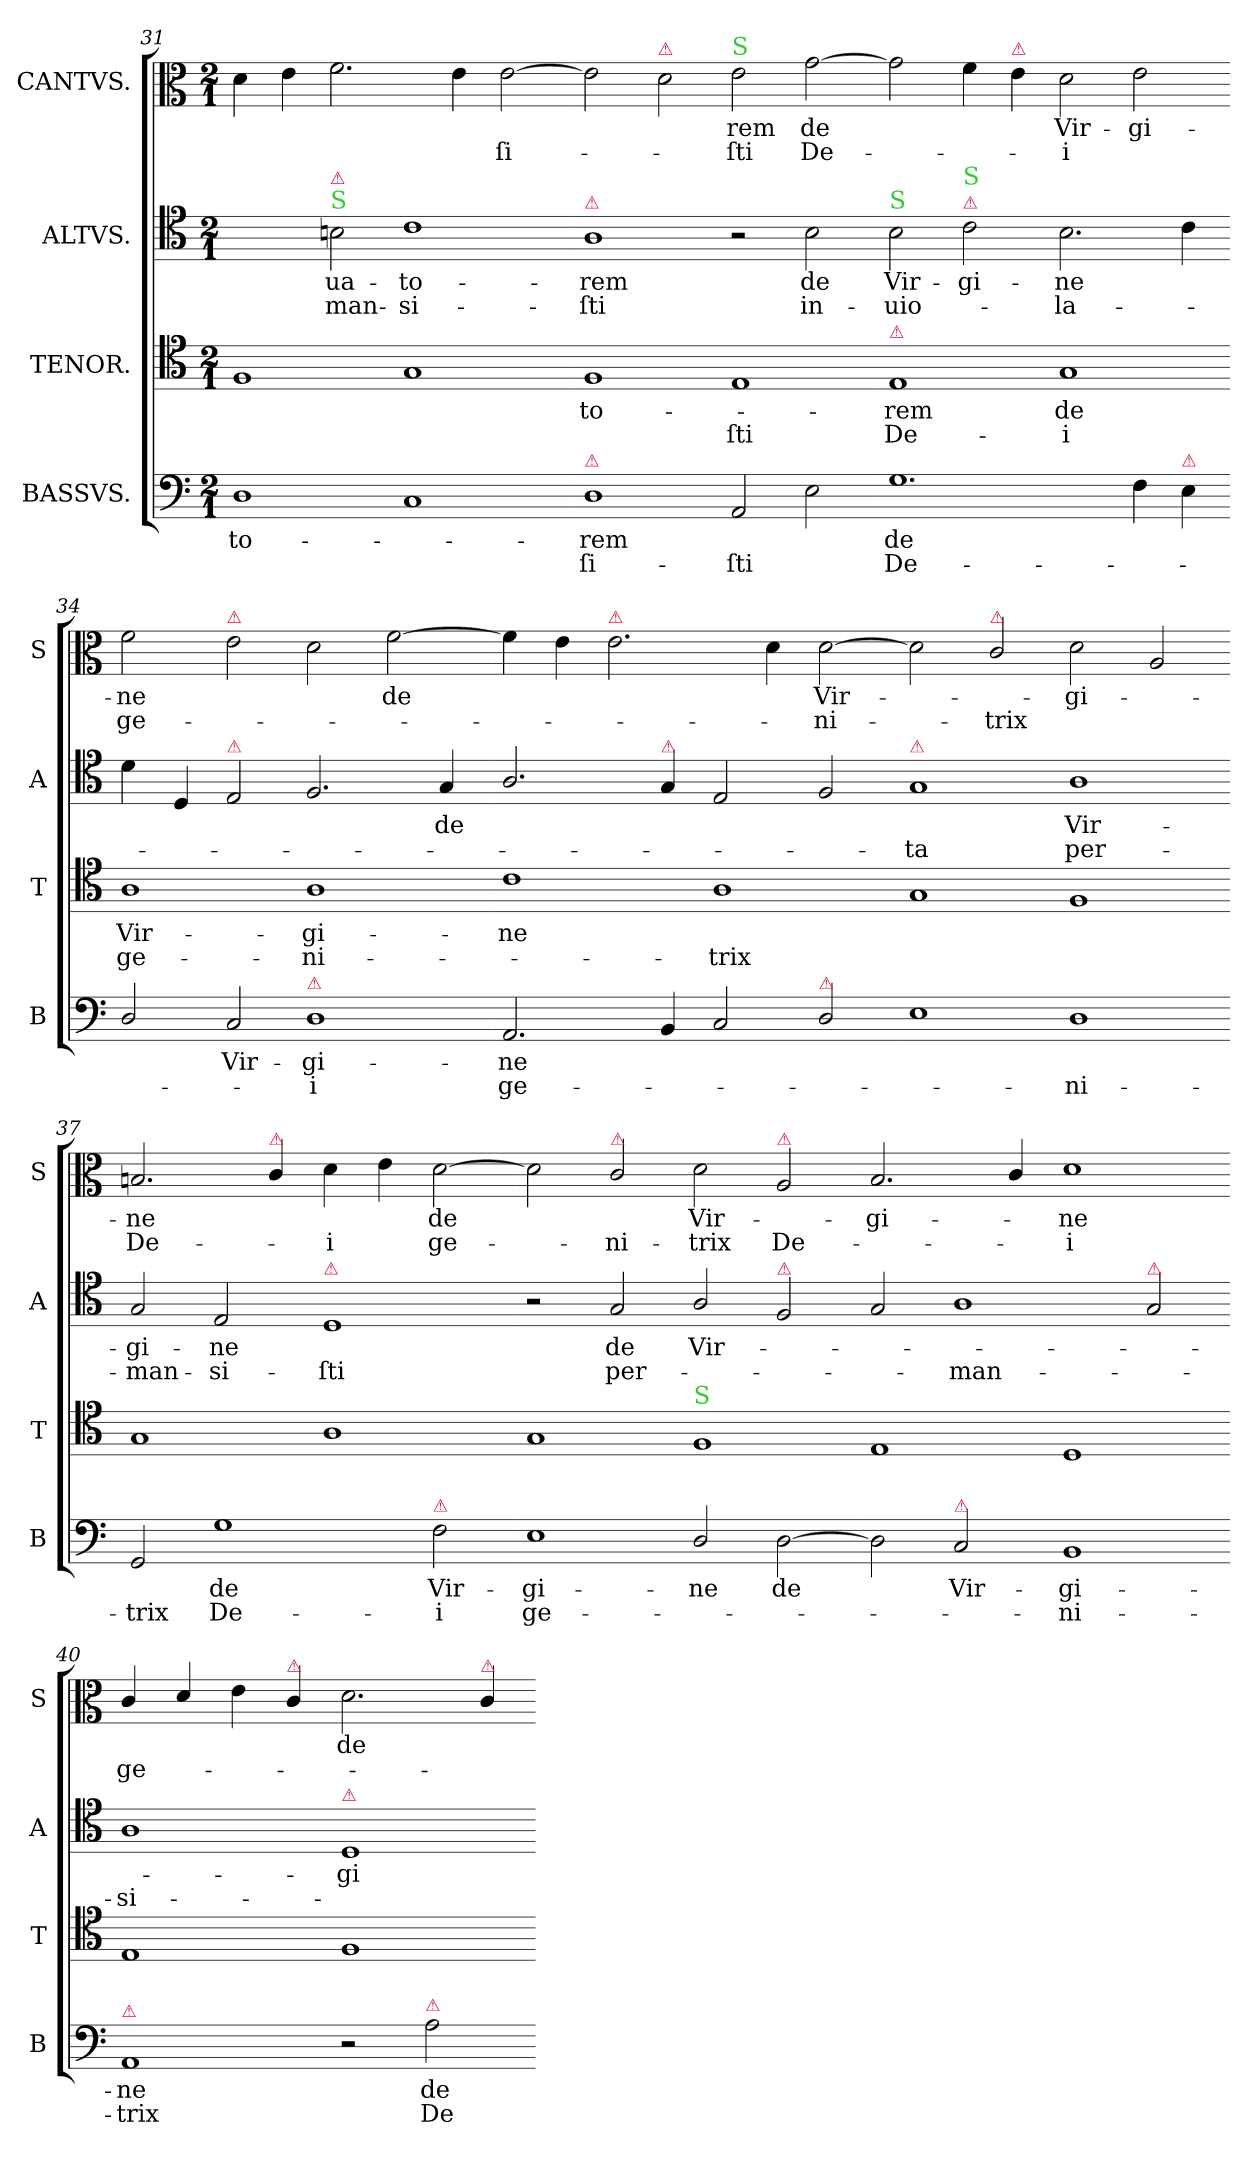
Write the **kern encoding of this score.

**kern	**text	**text	**kern	**text	**text	**kern	**text	**text	**kern	**text	**text
*part4	*part4	*part4	*part3	*part3	*part3	*part2	*part2	*part2	*part1	*part1	*part1
*staff4	*staff4	*staff4	*staff3	*staff3	*staff3	*staff2	*staff2	*staff2	*staff1	*staff1	*staff1
*I"BASSVS.	*	*	*I"TENOR.	*	*	*I"ALTVS.	*	*	*I"CANTVS.	*	*
*I'B	*	*	*I'T	*	*	*I'A	*	*	*I'S	*	*
*clefF4	*	*	*clefC4	*	*	*clefC4	*	*	*clefC3	*	*
*k[]	*	*	*k[]	*	*	*k[]	*	*	*k[]	*	*
*M2/1	*	*	*M2/1	*	*	*M2/1	*	*	*M2/1	*	*
=31	=31	=31	=31	=31	=31	=31	=31	=31	=31	=31	=31
1D	-to-	.	1F	.	.	2ryy	.	.	4d\	.	.
.	.	.	.	.	.	.	.	.	4e\	.	.
!	!	!	!	!	!	!LO:TX:a:color=limegreen:t=S	!	!	!	!	!
!	!	!	!	!	!	!LO:TX:a:color=crimson:t=⚠	!	!	!	!	!
.	.	.	.	.	.	2Bn\	-ua-	-man-	2.f\	.	.
1C	.	.	1G	.	.	1c	-to-	-si-	.	.	.
.	.	.	.	.	.	.	.	.	4e\	.	.
.	.	.	.	.	.	.	.	.	[2e\	.	-ſi-
=32-	=32-	=32-	=32-	=32-	=32-	=32-	=32-	=32-	=32-	=32-	=32-
!	!	!	!	!	!	!LO:TX:a:color=crimson:t=⚠	!	!	!	!	!
!LO:TX:a:color=crimson:t=⚠	!	!	!	!	!	!	!	!	!	!	!
1D	-rem	-ſi-	1F	-to-	.	1A	-rem	-ſti	2e\]	.	.
!	!	!	!	!	!	!	!	!	!LO:TX:a:color=crimson:t=⚠	!	!
.	.	.	.	.	.	.	.	.	2d\	.	.
!	!	!	!	!	!	!	!	!	!LO:TX:a:color=limegreen:t=S	!	!
2AA/	.	-ſti	1E	.	-ſti	2r	.	.	2e\	-rem	-ſti
2E\	.	.	.	.	.	2B\	de	in-	[2g\	de	De-
=33-	=33-	=33-	=33-	=33-	=33-	=33-	=33-	=33-	=33-	=33-	=33-
!	!	!	!	!	!	!LO:TX:a:color=limegreen:t=S	!	!	!	!	!
!	!	!	!LO:TX:a:color=crimson:t=⚠	!	!	!	!	!	!	!	!
1.G	de	De-	1E	-rem	De-	2B\	Vir-	-uio-	2g\]	.	.
!	!	!	!	!	!	!LO:TX:a:color=crimson:t=⚠	!	!	!	!	!
!	!	!	!	!	!	!LO:TX:a:color=limegreen:t=S	!	!	!	!	!
.	.	.	.	.	.	2c\	-gi-	.	4f\	.	.
!	!	!	!	!	!	!	!	!	!LO:TX:a:color=crimson:t=⚠	!	!
.	.	.	.	.	.	.	.	.	4e\	.	.
.	.	.	1G	de	-i	2.B\	-ne	-la-	2d\	Vir-	-i
4F\	.	.	.	.	.	.	.	.	2e\	-gi-	.
!LO:TX:a:color=crimson:t=⚠	!	!	!	!	!	!	!	!	!	!	!
4E\	.	.	.	.	.	4c\	.	.	.	.	.
=34-	=34-	=34-	=34-	=34-	=34-	=34-	=34-	=34-	=34-	=34-	=34-
2D/	.	.	1A	Vir-	ge-	4d\	.	.	2f\	-ne	ge-
.	.	.	.	.	.	4D/	.	.	.	.	.
!	!	!	!	!	!	!	!	!	!LO:TX:a:color=crimson:t=⚠	!	!
!	!	!	!	!	!	!LO:TX:a:color=crimson:t=⚠	!	!	!	!	!
2C/	Vir-	.	.	.	.	2E/	.	.	2e\	.	.
!LO:TX:a:color=crimson:t=⚠	!	!	!	!	!	!	!	!	!	!	!
1D	-gi-	-i	1A	-gi-	-ni-	2.F/	.	.	2d\	.	.
!	!	!	!	!	!	!	!	!	!	!LO:LY:i	!
.	.	.	.	.	.	.	.	.	[2f\	de	.
.	.	.	.	.	.	4G/	de	.	.	.	.
=35-	=35-	=35-	=35-	=35-	=35-	=35-	=35-	=35-	=35-	=35-	=35-
2.AA/	-ne	ge-	1c	-ne	.	2.A/	.	.	4f\]	.	.
.	.	.	.	.	.	.	.	.	4e\	.	.
!	!	!	!	!	!	!	!	!	!LO:TX:a:color=crimson:t=⚠	!	!
.	.	.	.	.	.	.	.	.	2.e\	.	.
!	!	!	!	!	!	!LO:TX:a:color=crimson:t=⚠	!	!	!	!	!
4BB/	.	.	.	.	.	4G/	.	.	.	.	.
2C/	.	.	1A	.	-trix	2E/	.	.	.	.	.
.	.	.	.	.	.	.	.	.	4d\	.	.
!LO:TX:a:color=crimson:t=⚠	!	!	!	!	!	!	!	!	!	!	!
!	!	!	!	!	!	!	!	!	!	!LO:LY:i	!
2D/	.	.	.	.	.	2F/	.	.	[2d\	Vir-	-ni-
=36-	=36-	=36-	=36-	=36-	=36-	=36-	=36-	=36-	=36-	=36-	=36-
!	!	!	!	!	!	!LO:TX:a:color=crimson:t=⚠	!	!	!	!	!
1E	.	.	1G	.	.	1G	.	-ta	2d\]	.	.
!	!	!	!	!	!	!	!	!	!LO:TX:a:color=crimson:t=⚠	!	!
.	.	.	.	.	.	.	.	.	2c/	.	-trix
!	!	!	!	!	!	!	!	!	!	!LO:LY:i	!
1D	.	-ni-	1F	.	.	1A	Vir-	per-	2d\	-gi-	.
.	.	.	.	.	.	.	.	.	2A/	.	.
=37-	=37-	=37-	=37-	=37-	=37-	=37-	=37-	=37-	=37-	=37-	=37-
!	!	!	!	!	!	!	!	!	!	!LO:LY:i	!LO:LY:i
2GG/	.	-trix	1G	.	.	2G/	-gi-	-man-	2.Bn/	-ne	De-
!	!	!LO:LY:i	!	!	!	!	!	!	!	!	!
1G	de	De-	.	.	.	2E/	-ne	-si-	.	.	.
!	!	!	!	!	!	!	!	!	!LO:TX:a:color=crimson:t=⚠	!	!
.	.	.	.	.	.	.	.	.	4c/	.	.
!	!	!	!	!	!	!LO:TX:a:color=crimson:t=⚠	!	!	!	!	!
!	!	!	!	!	!	!	!	!	!	!	!LO:LY:i
.	.	.	1A	.	.	1D	.	-ſti	4d\	.	-i
.	.	.	.	.	.	.	.	.	4e\	.	.
!LO:TX:a:color=crimson:t=⚠	!	!	!	!	!	!	!	!	!	!	!
!	!	!LO:LY:i	!	!	!	!	!	!	!	!LO:LY:i	!LO:LY:i
2F\	Vir-	i	.	.	.	.	.	.	[2d\	de	ge-
=38-	=38-	=38-	=38-	=38-	=38-	=38-	=38-	=38-	=38-	=38-	=38-
!	!	!LO:LY:i	!	!	!	!	!	!	!	!	!
1E	-gi-	ge-	1G	.	.	2r	.	.	2d\]	.	.
!	!	!	!	!	!	!	!	!	!LO:TX:a:color=crimson:t=⚠	!	!
!	!	!	!	!	!	!	!LO:LY:i	!LO:LY:i	!	!	!LO:LY:i
.	.	.	.	.	.	2G/	de	per-	2c/	.	-ni-
!	!	!	!LO:TX:a:color=limegreen:t=S	!	!	!	!	!	!	!	!
!	!	!	!	!	!	!	!LO:LY:i	!	!	!LO:LY:i	!LO:LY:i
2D/	-ne	.	1F	.	.	2A/	Vir-	.	2d\	Vir-	-trix
!	!	!	!	!	!	!	!	!	!LO:TX:a:color=crimson:t=⚠	!	!
!	!	!	!	!	!	!LO:TX:a:color=crimson:t=⚠	!	!	!	!	!
!	!LO:LY:i	!	!	!	!	!	!	!	!	!	!LO:LY:i
[2D\	de	.	.	.	.	2F/	.	.	2A/	.	De-
=39-	=39-	=39-	=39-	=39-	=39-	=39-	=39-	=39-	=39-	=39-	=39-
!	!	!	!	!	!	!	!	!	!	!LO:LY:i	!
2D\]	.	.	1E	.	.	2G/	.	.	2.B/	-gi-	.
!LO:TX:a:color=crimson:t=⚠	!	!	!	!	!	!	!	!	!	!	!
!	!LO:LY:i	!	!	!	!	!	!	!LO:LY:i	!	!	!
2C/	Vir-	.	.	.	.	1A	.	-man-	.	.	.
.	.	.	.	.	.	.	.	.	4c/	.	.
!	!LO:LY:i	!LO:LY:i	!	!	!	!	!	!	!	!LO:LY:i	!LO:LY:i
1BB	-gi-	-ni-	1D	.	.	.	.	.	1d	-ne	-i
!	!	!	!	!	!	!LO:TX:a:color=crimson:t=⚠	!	!	!	!	!
.	.	.	.	.	.	2G/	.	.	.	.	.
=40-	=40-	=40-	=40-	=40-	=40-	=40-	=40-	=40-	=40-	=40-	=40-
!LO:TX:a:color=crimson:t=⚠	!	!	!	!	!	!	!	!	!	!	!
!	!LO:LY:i	!LO:LY:i	!	!	!	!	!	!LO:LY:i	!	!	!LO:LY:i
1AA	-ne	-trix	1E	.	.	1A	.	-si-	4c/	.	ge-
.	.	.	.	.	.	.	.	.	4d/	.	.
.	.	.	.	.	.	.	.	.	4e\	.	.
!	!	!	!	!	!	!	!	!	!LO:TX:a:color=crimson:t=⚠	!	!
.	.	.	.	.	.	.	.	.	4c/	.	.
!	!	!	!	!	!	!LO:TX:a:color=crimson:t=⚠	!	!	!	!	!
!	!	!	!	!	!	!	!LO:LY:i	!	!	!LO:LY:i	!
2r	.	.	1F	.	.	1D	-gi-	.	2.d\	de	.
!LO:TX:a:color=crimson:t=⚠	!	!	!	!	!	!	!	!	!	!	!
!	!LO:LY:i	!	!	!	!	!	!	!	!	!	!
2A\	de	De-	.	.	.	.	.	.	.	.	.
!	!	!	!	!	!	!	!	!	!LO:TX:a:color=crimson:t=⚠	!	!
.	.	.	.	.	.	.	.	.	4c/	.	.
=-	=-	=-	=-	=-	=-	=-	=-	=-	=-	=-	=-
*-	*-	*-	*-	*-	*-	*-	*-	*-	*-	*-	*-
